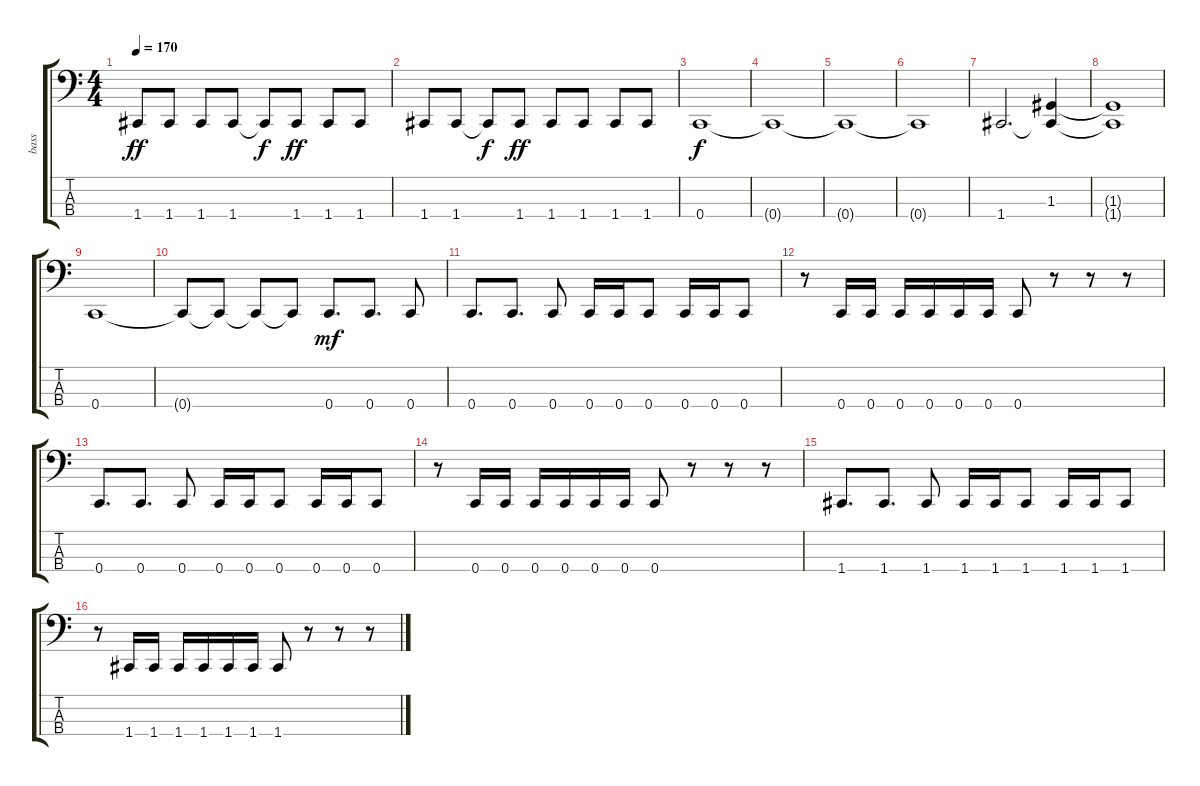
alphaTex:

\track ("bass" "bass") {instrument electricbasspick}
\staff {score tabs}
\tuning (F2 C2 G1 C1) {hide}
\ts (4 4)
\tempo 170
\clef f4
\ks c
1.4.8{dy ff} 1.4.8 1.4.8 1.4.8 1.4{t}.8{dy f} 1.4.8{dy ff} 1.4.8 1.4.8 |
1.4.8 1.4.8 1.4{t}.8{dy f} 1.4.8{dy ff} 1.4.8 1.4.8 1.4.8 1.4.8 |
0.4.1{dy f} |
0.4{t}.1 |
0.4{t}.1 |
0.4{t}.1 |
1.4.2{d} (1.3 1.4{t}).4 |
(1.3{t} 1.4{t}).1 |
0.4.1 |
0.4{t}.8 0.4{t}.8 0.4{t}.8 0.4{t}.8 0.4.8{d dy mf} 0.4.8{d} 0.4.8 |
0.4.8{d} 0.4.8{d} 0.4.8 0.4.16 0.4.16 0.4.8 0.4.16 0.4.16 0.4.8 |
r.8 0.4.16 0.4.16 0.4.16 0.4.16 0.4.16 0.4.16 0.4.8 r.8 r.8 r.8 |
0.4.8{d} 0.4.8{d} 0.4.8 0.4.16 0.4.16 0.4.8 0.4.16 0.4.16 0.4.8 |
r.8 0.4.16 0.4.16 0.4.16 0.4.16 0.4.16 0.4.16 0.4.8 r.8 r.8 r.8 |
1.4.8{d} 1.4.8{d} 1.4.8 1.4.16 1.4.16 1.4.8 1.4.16 1.4.16 1.4.8 |
r.8 1.4.16 1.4.16 1.4.16 1.4.16 1.4.16 1.4.16 1.4.8 r.8 r.8 r.8
